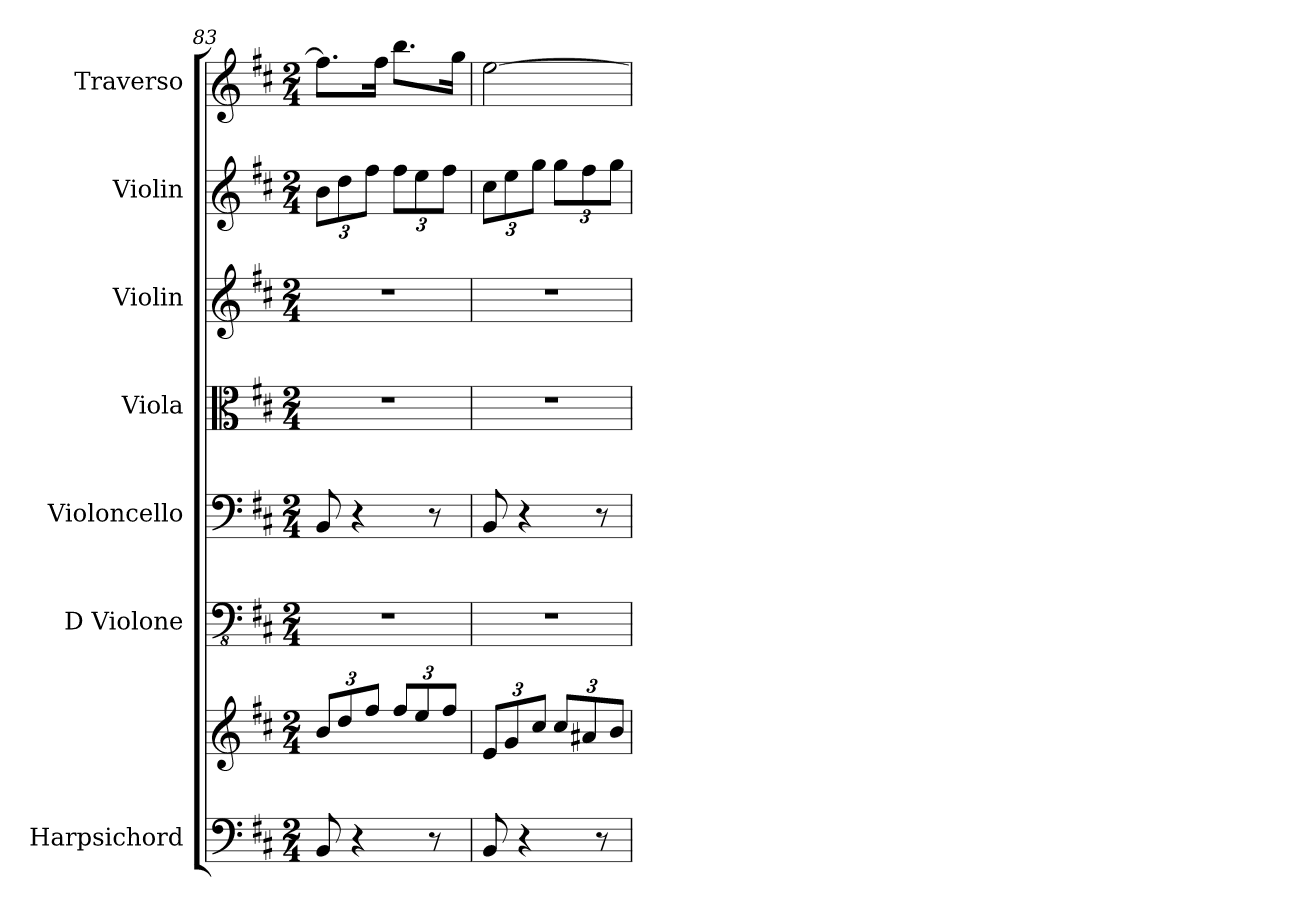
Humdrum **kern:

**kern	**kern	**kern	**kern	**kern	**kern	**kern	**kern
*part7	*part7	*part6	*part5	*part4	*part3	*part2	*part1
*staff8	*staff7	*staff6	*staff5	*staff4	*staff3	*staff2	*staff1
*I"Harpsichord	*	*I"D Violone	*I"Violoncello	*I"Viola	*I"Violin	*I"Violin	*I"Traverso
*I'Hch.	*	*I'D Vne.	*I'Vc.	*I'Vla.	*I'Vln.	*I'Vln.	*I'Trv.
!!LO:PB:g=z
*clefF4	*clefG2	*clefFv4	*clefF4	*clefC3	*clefG2	*clefG2	*clefG2
*	*	*ITrd7c12	*	*	*	*	*
*k[f#c#]	*k[f#c#]	*k[f#c#]	*k[f#c#]	*k[f#c#]	*k[f#c#]	*k[f#c#]	*k[f#c#]
*M2/4	*M2/4	*M2/4	*M2/4	*M2/4	*M2/4	*M2/4	*M2/4
*	*Xbrackettup	*	*	*	*	*Xbrackettup	*
=83	=83	=83	=83	=83	=83	=83	=83
8BB/	12b/L	2r	8BB/	2r	2r	12b\L	8.ff#\L]
.	12dd/	.	.	.	.	12dd\	.
4r	.	.	4r	.	.	.	.
.	12ff#/J	.	.	.	.	12ff#\J	.
.	.	.	.	.	.	.	16ff#\Jk
.	12ff#/L	.	.	.	.	12ff#\L	8.bb\L
.	12ee/	.	.	.	.	12ee\	.
8r	.	.	8r	.	.	.	.
.	12ff#/J	.	.	.	.	12ff#\J	.
.	.	.	.	.	.	.	16gg\Jk
=84	=84	=84	=84	=84	=84	=84	=84
8BB/	12e/L	2r	8BB/	2r	2r	12cc#\L	[2ee\
.	12g/	.	.	.	.	12ee\	.
4r	.	.	4r	.	.	.	.
.	12cc#/J	.	.	.	.	12gg\J	.
.	12cc#/L	.	.	.	.	12gg\L	.
.	12a#X/	.	.	.	.	12ff#\	.
8r	.	.	8r	.	.	.	.
.	12b/J	.	.	.	.	12gg\J	.
=	=	=	=	=	=	=	=
*-	*-	*-	*-	*-	*-	*-	*-
